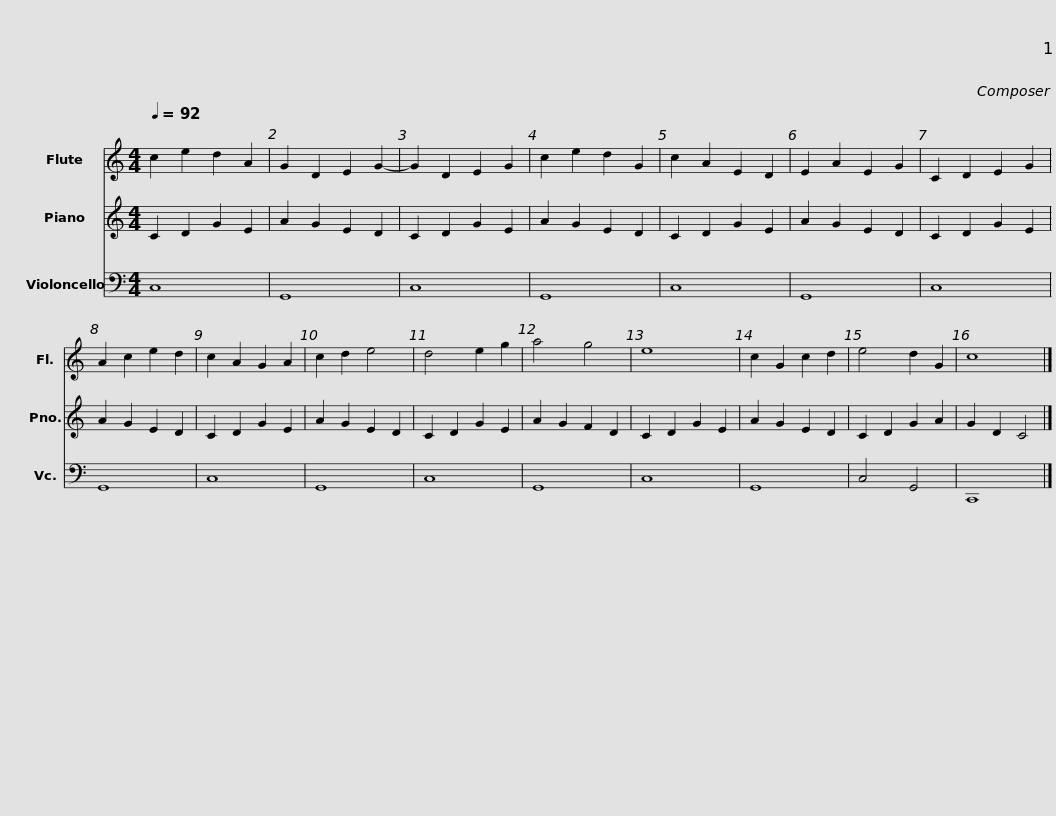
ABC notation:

X:1
%%score 1 2 3
L:1/8
Q:1/4=92
M:4/4
I:linebreak $
K:C
V:1 treble
V:2 treble
V:3 bass
V:1
 c2 e2 d2 A2 | G2 D2 E2 G2- | G2 D2 E2 G2 | c2 e2 d2 G2 |$ c2 A2 E2 D2 | %5
 E2 A2 E2 G2 | C2 D2 E2 G2 | A2 c2 e2 d2 |$ c2 A2 G2 A2 | c2 d2 e4 | %10
 d4 e2 g2 | a4 g4 |$ e8 | c2 G2 c2 d2 | e4 d2 G2 | %15
 c8 |] %16
V:2
 C2 D2 G2 E2 | A2 G2 E2 D2 | C2 D2 G2 E2 | A2 G2 E2 D2 |$ C2 D2 G2 E2 | %5
 A2 G2 E2 D2 | C2 D2 G2 E2 | A2 G2 E2 D2 |$ C2 D2 G2 E2 | A2 G2 E2 D2 | %10
 C2 D2 G2 E2 | A2 G2 F2 D2 |$ C2 D2 G2 E2 | A2 G2 E2 D2 | C2 D2 G2 A2 | %15
 G2 D2 C4 |] %16
V:3
 C,8 | G,,8 | C,8 | G,,8 |$ C,8 | %5
 G,,8 | C,8 | G,,8 |$ C,8 | G,,8 | %10
 C,8 | G,,8 |$ C,8 | G,,8 | C,4 G,,4 | %15
 C,,8 |] %16
